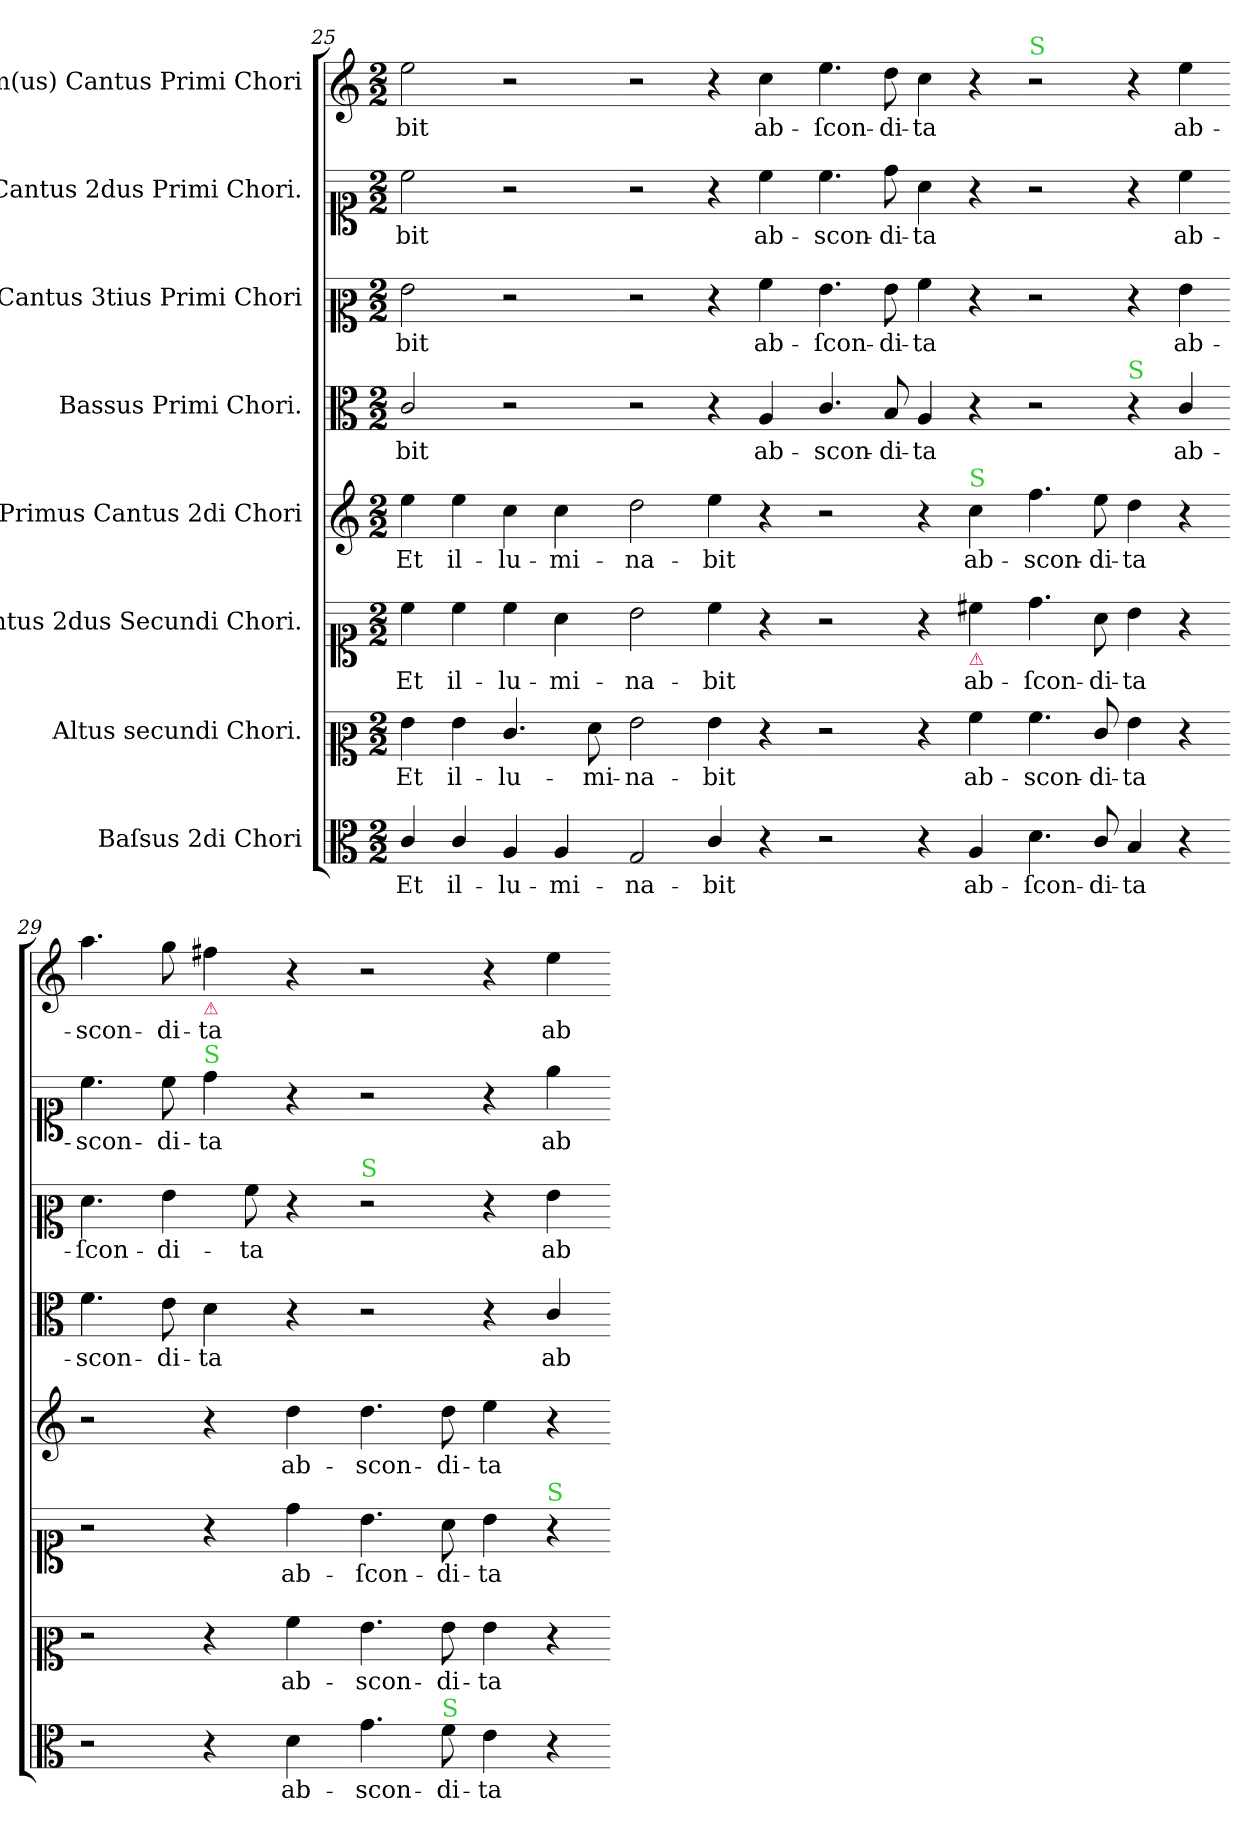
**kern	**text	**kern	**text	**kern	**text	**kern	**text	**kern	**text	**kern	**text	**kern	**text	**kern	**text
*part8	*part8	*part7	*part7	*part6	*part6	*part5	*part5	*part4	*part4	*part3	*part3	*part2	*part2	*part1	*part1
*staff8	*staff8	*staff7	*staff7	*staff6	*staff6	*staff5	*staff5	*staff4	*staff4	*staff3	*staff3	*staff2	*staff2	*staff1	*staff1
*I"Baſsus 2di Chori	*	*I"Altus secundi Chori.	*	*I"Cantus 2dus Secundi Chori.	*	*I"Primus Cantus 2di Chori	*	*I"Bassus Primi Chori.	*	*I"Cantus 3tius Primi Chori	*	*I"Cantus 2dus Primi Chori.	*	*I"1m(us) Cantus Primi Chori	*
*clefC3	*	*clefC2	*	*clefC1	*	*clefG2	*	*clefC3	*	*clefC2	*	*clefC1	*	*clefG2	*
*k[]	*	*k[]	*	*k[]	*	*k[]	*	*k[]	*	*k[]	*	*k[]	*	*k[]	*
*C:	*	*C:	*	*C:	*	*C:	*	*C:	*	*C:	*	*C:	*	*C:	*
*M2/2	*	*M2/2	*	*M2/2	*	*M2/2	*	*M2/2	*	*M2/2	*	*M2/2	*	*M2/2	*
=25	=25	=25	=25	=25	=25	=25	=25	=25	=25	=25	=25	=25	=25	=25	=25
4c/	Et	4g\	Et	4cc\	Et	4ee\	Et	2c/	-bit	2g\	-bit	2cc\	-bit	2ee\	-bit
4c/	il-	4g\	il-	4cc\	il-	4ee\	il-	.	.	.	.	.	.	.	.
4A/	-lu-	4.e/	-lu-	4cc\	-lu-	4cc\	-lu-	2r	.	2r	.	2r	.	2r	.
4A/	-mi-	.	.	4a\	-mi-	4cc\	-mi-	.	.	.	.	.	.	.	.
.	.	8f\	-mi-	.	.	.	.	.	.	.	.	.	.	.	.
=26-	=26-	=26-	=26-	=26-	=26-	=26-	=26-	=26-	=26-	=26-	=26-	=26-	=26-	=26-	=26-
2G/	-na-	2g\	-na-	2b\	-na-	2dd\	-na-	2r	.	2r	.	2r	.	2r	.
4c/	-bit	4g\	-bit	4cc\	-bit	4ee\	-bit	4r	.	4r	.	4r	.	4r	.
4r	.	4r	.	4r	.	4r	.	4A/	ab-	4a\	ab-	4cc\	ab-	4cc\	ab-
=27-	=27-	=27-	=27-	=27-	=27-	=27-	=27-	=27-	=27-	=27-	=27-	=27-	=27-	=27-	=27-
2r	.	2r	.	2r	.	2r	.	4.c/	-scon-	4.g\	-ſcon-	4.cc\	-scon-	4.ee\	-ſcon-
.	.	.	.	.	.	.	.	8B/	-di-	8g\	-di-	8dd\	-di-	8dd\	-di-
4r	.	4r	.	4r	.	4r	.	4A/	-ta	4a\	-ta	4a\	-ta	4cc\	-ta
!	!	!	!	!	!	!LO:TX:a:color=limegreen:t=S	!	!	!	!	!	!	!	!	!
!	!	!	!	!LO:TX:b:color=crimson:t=⚠	!	!	!	!	!	!	!	!	!	!	!
4A/	ab-	4a\	ab-	4cc#X\	ab-	4cc\	ab-	4r	.	4r	.	4r	.	4r	.
=28-	=28-	=28-	=28-	=28-	=28-	=28-	=28-	=28-	=28-	=28-	=28-	=28-	=28-	=28-	=28-
!	!	!	!	!	!	!	!	!	!	!	!	!	!	!LO:TX:a:color=limegreen:t=S	!
4.d\	-ſcon-	4.a\	-scon-	4.dd\	-ſcon-	4.ff\	-scon-	2r	.	2r	.	2r	.	2r	.
8c/	-di-	8e/	-di-	8a\	-di-	8ee\	-di-	.	.	.	.	.	.	.	.
!	!	!	!	!	!	!	!	!LO:TX:a:color=limegreen:t=S	!	!	!	!	!	!	!
4B/	-ta	4g\	-ta	4b\	-ta	4dd\	-ta	4r	.	4r	.	4r	.	4r	.
4r	.	4r	.	4r	.	4r	.	4c/	ab-	4g\	ab-	4cc\	ab-	4ee\	ab-
=29-	=29-	=29-	=29-	=29-	=29-	=29-	=29-	=29-	=29-	=29-	=29-	=29-	=29-	=29-	=29-
2r	.	2r	.	2r	.	2r	.	4.f\	-scon-	4.f\	-ſcon-	4.cc\	-scon-	4.aa\	-scon-
.	.	.	.	.	.	.	.	8e\	-di-	4g\	-di-	8cc\	-di-	8gg\	-di-
!	!	!	!	!	!	!	!	!	!	!	!	!	!	!LO:TX:b:color=crimson:t=⚠	!
!	!	!	!	!	!	!	!	!	!	!	!	!LO:TX:a:color=limegreen:t=S	!	!	!
4r	.	4r	.	4r	.	4r	.	4d\	-ta	.	.	4dd\	-ta	4ff#X\	-ta
.	.	.	.	.	.	.	.	.	.	8a\	-ta	.	.	.	.
4d\	ab-	4a\	ab-	4dd\	ab-	4dd\	ab-	4r	.	4r	.	4r	.	4r	.
=30-	=30-	=30-	=30-	=30-	=30-	=30-	=30-	=30-	=30-	=30-	=30-	=30-	=30-	=30-	=30-
!	!	!	!	!	!	!	!	!	!	!LO:TX:a:color=limegreen:t=S	!	!	!	!	!
4.g\	-scon-	4.g\	-scon-	4.b\	-ſcon-	4.dd\	-scon-	2r	.	2r	.	2r	.	2r	.
!LO:TX:a:color=limegreen:t=S	!	!	!	!	!	!	!	!	!	!	!	!	!	!	!
8f\	-di-	8g\	-di-	8a\	-di-	8dd\	-di-	.	.	.	.	.	.	.	.
4e\	-ta	4g\	-ta	4b\	-ta	4ee\	-ta	4r	.	4r	.	4r	.	4r	.
!	!	!	!	!LO:TX:a:color=limegreen:t=S	!	!	!	!	!	!	!	!	!	!	!
4r	.	4r	.	4r	.	4r	.	4c/	ab-	4g\	ab-	4ee\	ab-	4ee\	ab-
=-	=-	=-	=-	=-	=-	=-	=-	=-	=-	=-	=-	=-	=-	=-	=-
*-	*-	*-	*-	*-	*-	*-	*-	*-	*-	*-	*-	*-	*-	*-	*-
